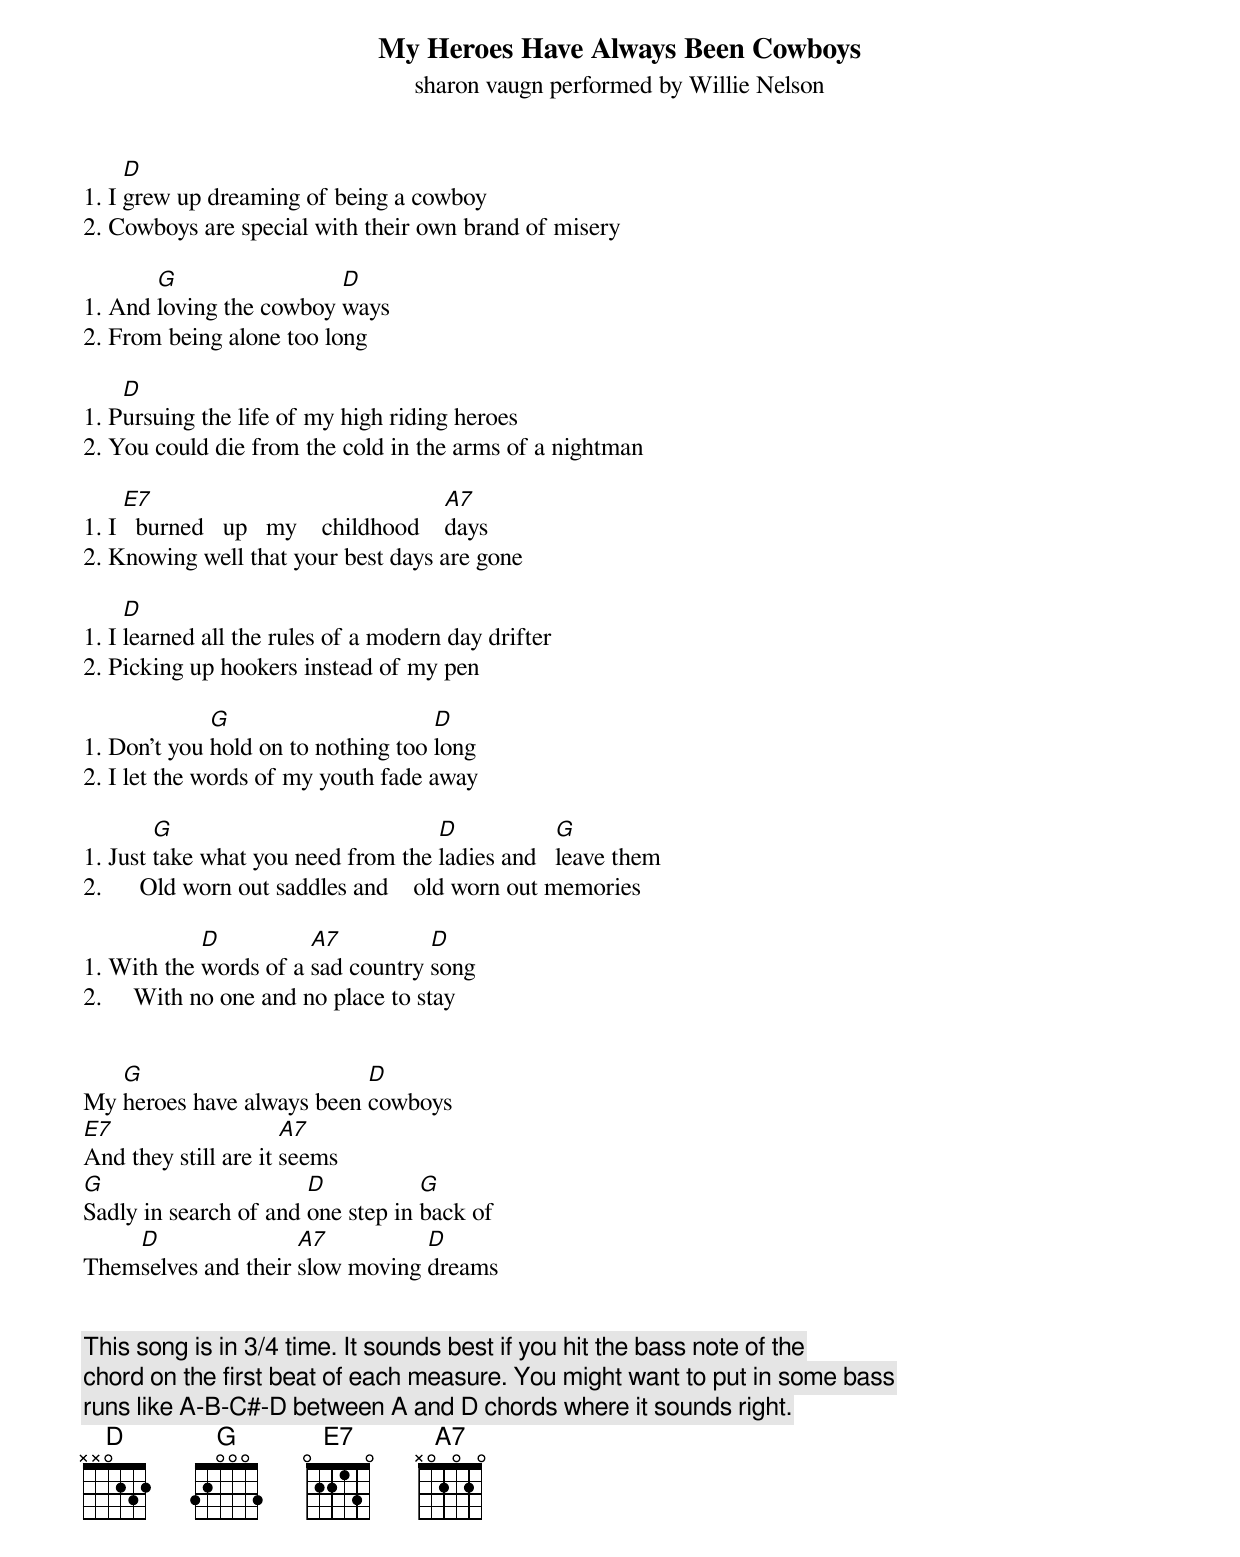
{title: My Heroes Have Always Been Cowboys}
{subtitle: sharon vaugn performed by Willie Nelson}

1. I [D]grew up dreaming of being a cowboy
2. Cowboys are special with their own brand of misery

1. And [G]loving the cowboy [D]ways
2. From being alone too long

1. P[D]ursuing the life of my high riding heroes
2. You could die from the cold in the arms of a nightman

1. I [E7]  burned   up   my    childhood    [A7]days
2. Knowing well that your best days are gone

1. I [D]learned all the rules of a modern day drifter
2. Picking up hookers instead of my pen

1. Don't you [G]hold on to nothing too [D]long
2. I let the words of my youth fade away

1. Just [G]take what you need from the [D]ladies and   [G]leave them
2.      Old worn out saddles and    old worn out memories

1. With the [D]words of a [A7]sad country [D]song
2.     With no one and no place to stay


My [G]heroes have always been [D]cowboys
[E7]And they still are it [A7]seems
[G]Sadly in search of and [D]one step in [G]back of
Them[D]selves and their [A7]slow moving [D]dreams


{c:This song is in 3/4 time. It sounds best if you hit the bass note of the}
{c:chord on the first beat of each measure. You might want to put in some bass}
{c:runs like A-B-C#-D between A and D chords where it sounds right.}
